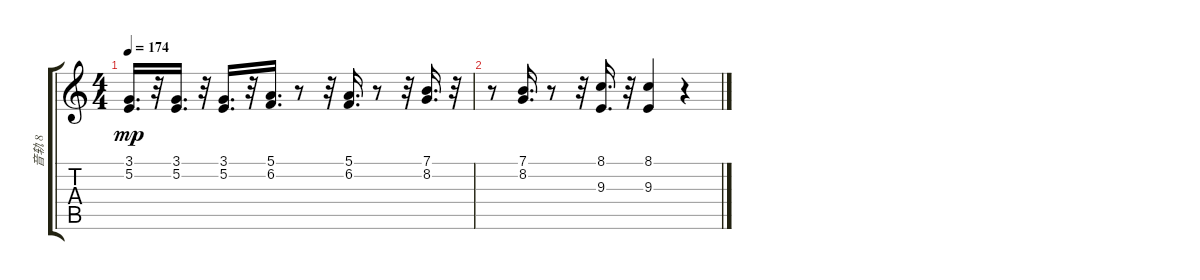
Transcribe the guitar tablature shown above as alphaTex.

\track ("音轨 8" "音轨 8") {instrument trombone}
\staff {score tabs}
\tuning (E4 B3 G3 D3 A2 E2) {hide}
\ts (4 4)
\tempo 174
\clef g2
\ks c
(3.1 5.2).16{d dy mp} r.32 (3.1 5.2).16{d} r.32 (3.1 5.2).16{d} r.32 (5.1 6.2).16{d} r.8 r.32 (5.1 6.2).16{d} r.8 r.32 (7.1 8.2).16{d} r.32 |
r.8 (7.1 8.2).16{d} r.8 r.32 (8.1 9.3).16{d} r.32 (8.1 9.3).4 r.4
